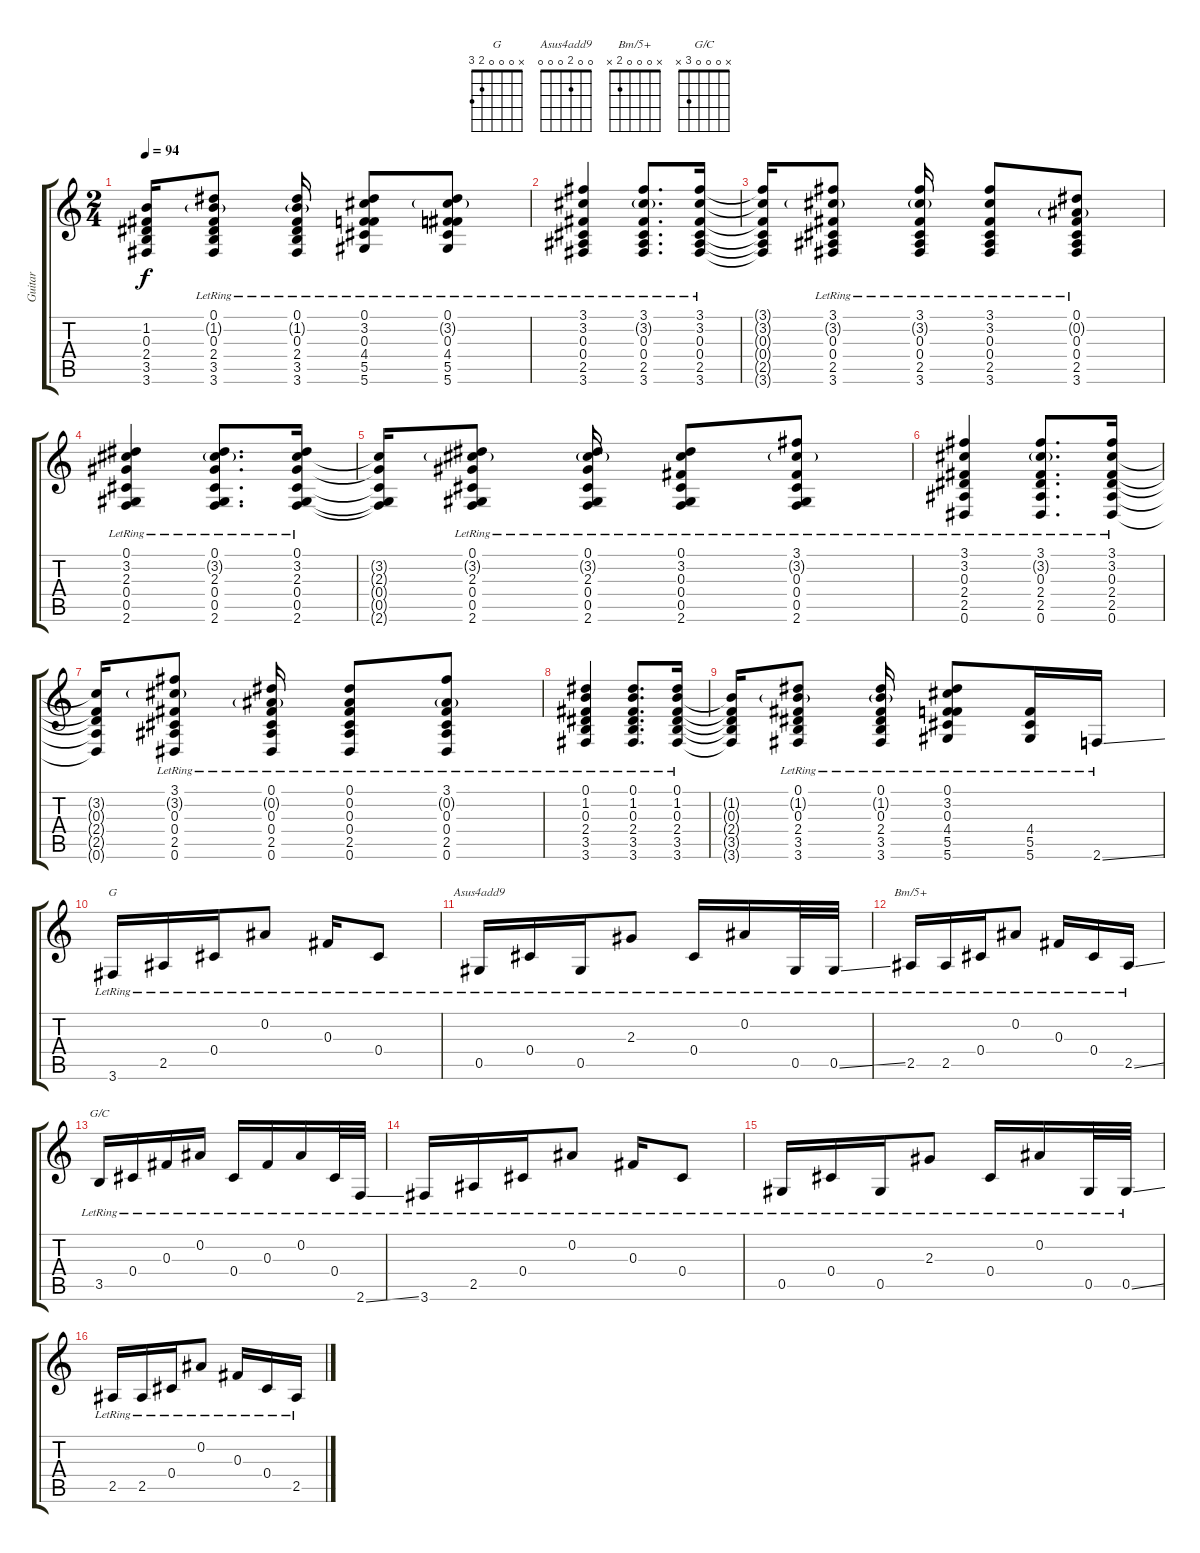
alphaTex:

\track ("Guitar" "Guitar") {instrument acousticguitarsteel}
\staff {score tabs}
\tuning (Eb4 Bb3 Gb3 Db3 Ab2 Eb2) {hide}
\chord ("G" x 0 0 0 2 3)
\chord ("Asus4add9" 0 0 2 0 0 0)
\chord ("Bm/5+" x 0 0 0 2 x)
\chord ("G/C" x 0 0 0 3 x)
\ts (2 4)
\tempo 94
\clef g2
\ks c
(1.2{t} 0.3{t} 2.4{t} 3.5{t} 3.6{t}).16{dy f} (0.1 1.2{g} 0.3{lr} 2.4{lr} 3.5{lr} 3.6{lr}).8{beam split} (0.1 1.2{g} 0.3{lr} 2.4{lr} 3.5{lr} 3.6{lr}).16 (0.1 3.2 0.3{lr} 4.4{lr} 5.5{lr} 5.6{lr}).8 (0.1 3.2{g} 0.3{lr} 4.4{lr} 5.5{lr} 5.6{lr}).8 |
(3.1 3.2 0.3{lr} 0.4{lr} 2.5{lr} 3.6{lr}).4 (3.1 3.2{g} 0.3{lr} 0.4{lr} 2.5{lr} 3.6{lr}).8{d} (3.1 3.2 0.3{lr} 0.4{lr} 2.5{lr} 3.6{lr}).16 |
(3.1{t} 3.2{t} 0.3{t} 0.4{t} 2.5{t} 3.6{t}).16 (3.1 3.2{g} 0.3{lr} 0.4{lr} 2.5{lr} 3.6{lr}).8{beam split} (3.1 3.2{g} 0.3{lr} 0.4{lr} 2.5{lr} 3.6{lr}).16 (3.1 3.2 0.3{lr} 0.4{lr} 2.5{lr} 3.6{lr}).8 (0.1 0.2{g} 0.3{lr} 0.4{lr} 2.5{lr} 3.6{lr}).8 |
(0.1 3.2 2.3{lr} 0.4{lr} 0.5{lr} 2.6{lr}).4 (0.1 3.2{g} 2.3{lr} 0.4{lr} 0.5{lr} 2.6{lr}).8{d} (0.1 3.2 2.3{lr} 0.4{lr} 0.5{lr} 2.6{lr}).16 |
(3.2{t} 2.3{t} 0.4{t} 0.5{t} 2.6{t}).16 (0.1 3.2{g} 2.3{lr} 0.4{lr} 0.5{lr} 2.6{lr}).8{beam split} (0.1 3.2{g} 2.3{lr} 0.4{lr} 0.5{lr} 2.6{lr}).16 (0.1 3.2 0.3{lr} 0.4{lr} 0.5{lr} 2.6{lr}).8 (3.1 3.2{g} 0.3{lr} 0.4{lr} 0.5{lr} 2.6{lr}).8 |
(3.1 3.2 0.3{lr} 2.4{lr} 2.5{lr} 0.6{lr}).4 (3.1 3.2{g} 0.3{lr} 2.4{lr} 2.5{lr} 0.6{lr}).8{d} (3.1 3.2 0.3{lr} 2.4{lr} 2.5{lr} 0.6{lr}).16 |
(3.2{t} 0.3{t} 2.4{t} 2.5{t} 0.6{t}).16 (3.1 3.2{g} 0.3{lr} 0.4{lr} 2.5{lr} 0.6{lr}).8{beam split} (0.1 0.2{g} 0.3{lr} 0.4{lr} 2.5{lr} 0.6{lr}).16 (0.1 0.2 0.3{lr} 0.4{lr} 2.5{lr} 0.6{lr}).8 (3.1 0.2{g} 0.3{lr} 0.4{lr} 2.5{lr} 0.6{lr}).8 |
(0.1 1.2 0.3{lr} 2.4{lr} 3.5{lr} 3.6{lr}).4 (0.1 1.2 0.3{lr} 2.4{lr} 3.5{lr} 3.6{lr}).8{d} (0.1 1.2 0.3{lr} 2.4{lr} 3.5{lr} 3.6{lr}).16 |
(1.2{t} 0.3{t} 2.4{t} 3.5{t} 3.6{t}).16 (0.1 1.2{g} 0.3{lr} 2.4{lr} 3.5{lr} 3.6{lr}).8{beam split} (0.1 1.2{g} 0.3{lr} 2.4{lr} 3.5{lr} 3.6{lr}).16 (0.1 3.2 0.3{lr} 4.4{lr} 5.5{lr} 5.6{lr}).8 (4.4{lr} 5.5{lr} 5.6{lr}).16 2.6{ss lr}.16 |
3.6{lr}.16{ch "G"} 2.5{lr}.16 0.4{lr}.16 0.2{lr}.8 0.3{lr}.16 0.4{lr}.8 |
0.5{lr}.16{ch "Asus4add9"} 0.4{lr}.16 0.5{lr}.16 2.3{lr}.8 0.4{lr}.16 0.2{lr}.16 0.5{lr}.32 0.5{ss lr}.32 |
2.5{lr}.16{ch "Bm/5+"} 2.5{lr}.16 0.4{lr}.16 0.2{lr}.8 0.3{lr}.16 0.4{lr}.16 2.5{ss lr}.16 |
3.5{lr}.16{ch "G/C"} 0.4{lr}.16 0.3{lr}.16 0.2{lr}.16 0.4{lr}.16 0.3{lr}.16 0.2{lr}.16 0.4{lr}.32 2.6{ss lr}.32 |
3.6{lr}.16 2.5{lr}.16 0.4{lr}.16 0.2{lr}.8 0.3{lr}.16 0.4{lr}.8 |
0.5{lr}.16 0.4{lr}.16 0.5{lr}.16 2.3{lr}.8 0.4{lr}.16 0.2{lr}.16 0.5{lr}.32 0.5{ss lr}.32 |
2.5{lr}.16 2.5{lr}.16 0.4{lr}.16 0.2{lr}.8 0.3{lr}.16 0.4{lr}.16 2.5{ss lr}.16
